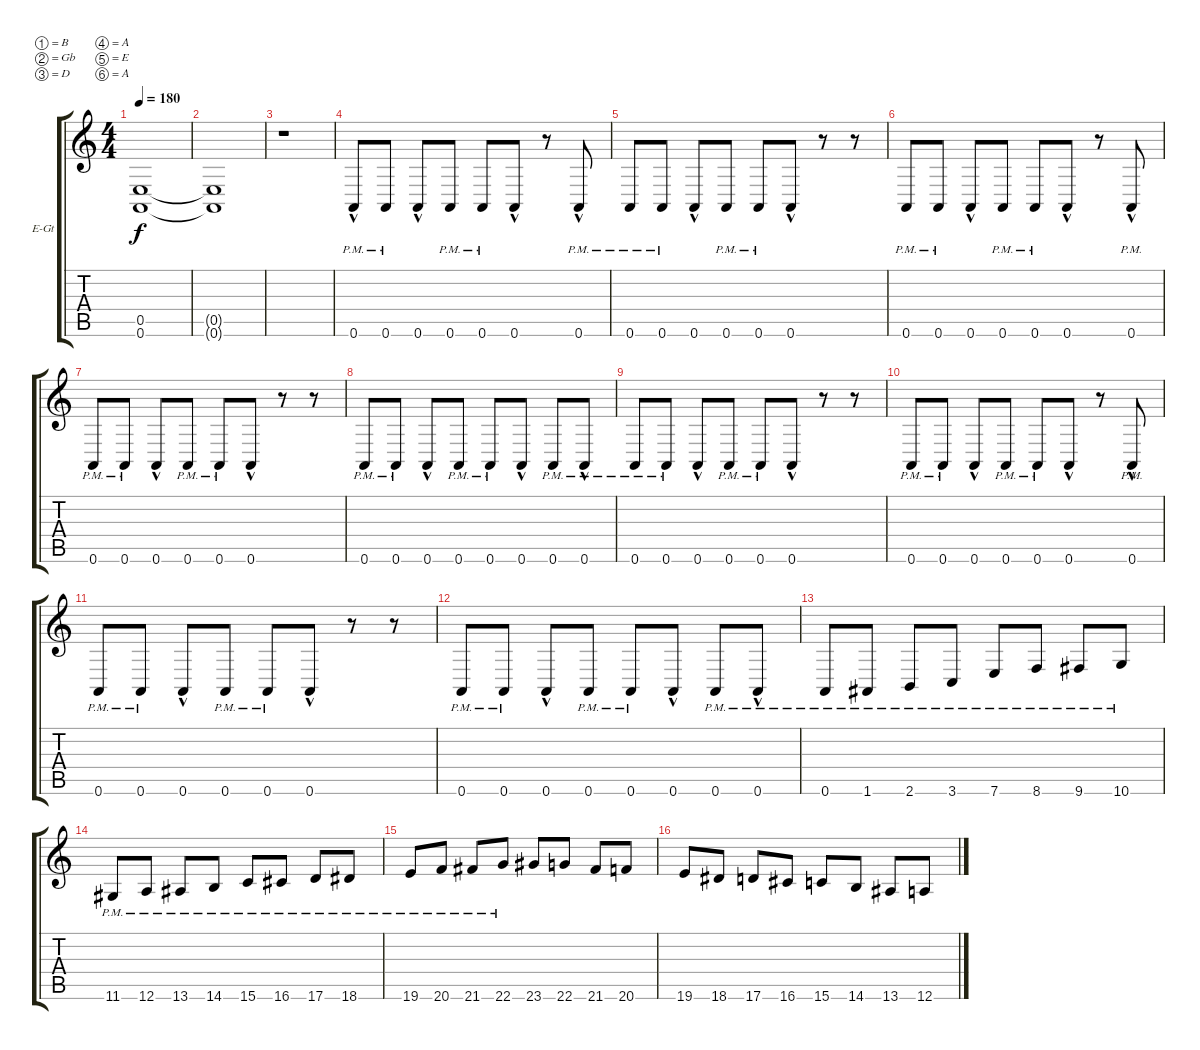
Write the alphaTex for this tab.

\bracketExtendMode groupsimilarinstruments
\firstSystemTrackNameOrientation horizontal
\otherSystemsTrackNameOrientation horizontal
\track ("Git 2" "E-Gt") {instrument distortionguitar}
\staff {score tabs}
\tuning (B3 Gb3 D3 A2 E2 A1)
\ts (4 4)
\tempo 180
\clef g2
\ks c
(0.5{t} 0.6{t}).1{dy f} |
(0.5{t} 0.6{t}).1 |
r.1 |
0.6{hac pm}.8 0.6{pm}.8 0.6{hac}.8 0.6{pm}.8 0.6{pm}.8 0.6{hac}.8 r.8 0.6{hac pm}.8 |
0.6{pm}.8 0.6{pm}.8 0.6{hac}.8 0.6{pm}.8 0.6{pm}.8 0.6{hac}.8 r.8 r.8 |
0.6{pm}.8 0.6{pm}.8 0.6{hac}.8 0.6{pm}.8 0.6{pm}.8 0.6{hac}.8 r.8 0.6{hac pm}.8 |
0.6{pm}.8 0.6{pm}.8 0.6{hac}.8 0.6{pm}.8 0.6{pm}.8 0.6{hac}.8 r.8 r.8 |
0.6{pm}.8 0.6{pm}.8 0.6{hac}.8 0.6{pm}.8 0.6{pm}.8 0.6{hac}.8 0.6{pm}.8 0.6{hac pm}.8 |
0.6{pm}.8 0.6{pm}.8 0.6{hac}.8 0.6{pm}.8 0.6{pm}.8 0.6{hac}.8 r.8 r.8 |
0.6{pm}.8 0.6{pm}.8 0.6{hac}.8 0.6{pm}.8 0.6{pm}.8 0.6{hac}.8 r.8 0.6{hac pm}.8 |
0.6{pm}.8 0.6{pm}.8 0.6{hac}.8 0.6{pm}.8 0.6{pm}.8 0.6{hac}.8 r.8 r.8 |
0.6{pm}.8 0.6{pm}.8 0.6{hac}.8 0.6{pm}.8 0.6{pm}.8 0.6{hac}.8 0.6{pm}.8 0.6{hac pm}.8 |
0.6{pm}.8 1.6{pm}.8 2.6{pm}.8 3.6{pm}.8 7.6{pm}.8 8.6{pm}.8 9.6{pm}.8 10.6{pm}.8 |
11.6{pm}.8 12.6{pm}.8 13.6{pm}.8 14.6{pm}.8 15.6{pm}.8 16.6{pm}.8 17.6{pm}.8 18.6{pm}.8 |
19.6{pm}.8 20.6{pm}.8 21.6{pm}.8 22.6{pm}.8 23.6.8 22.6.8 21.6.8 20.6.8 |
19.6.8 18.6.8 17.6.8 16.6.8 15.6.8 14.6.8 13.6.8 12.6.8
